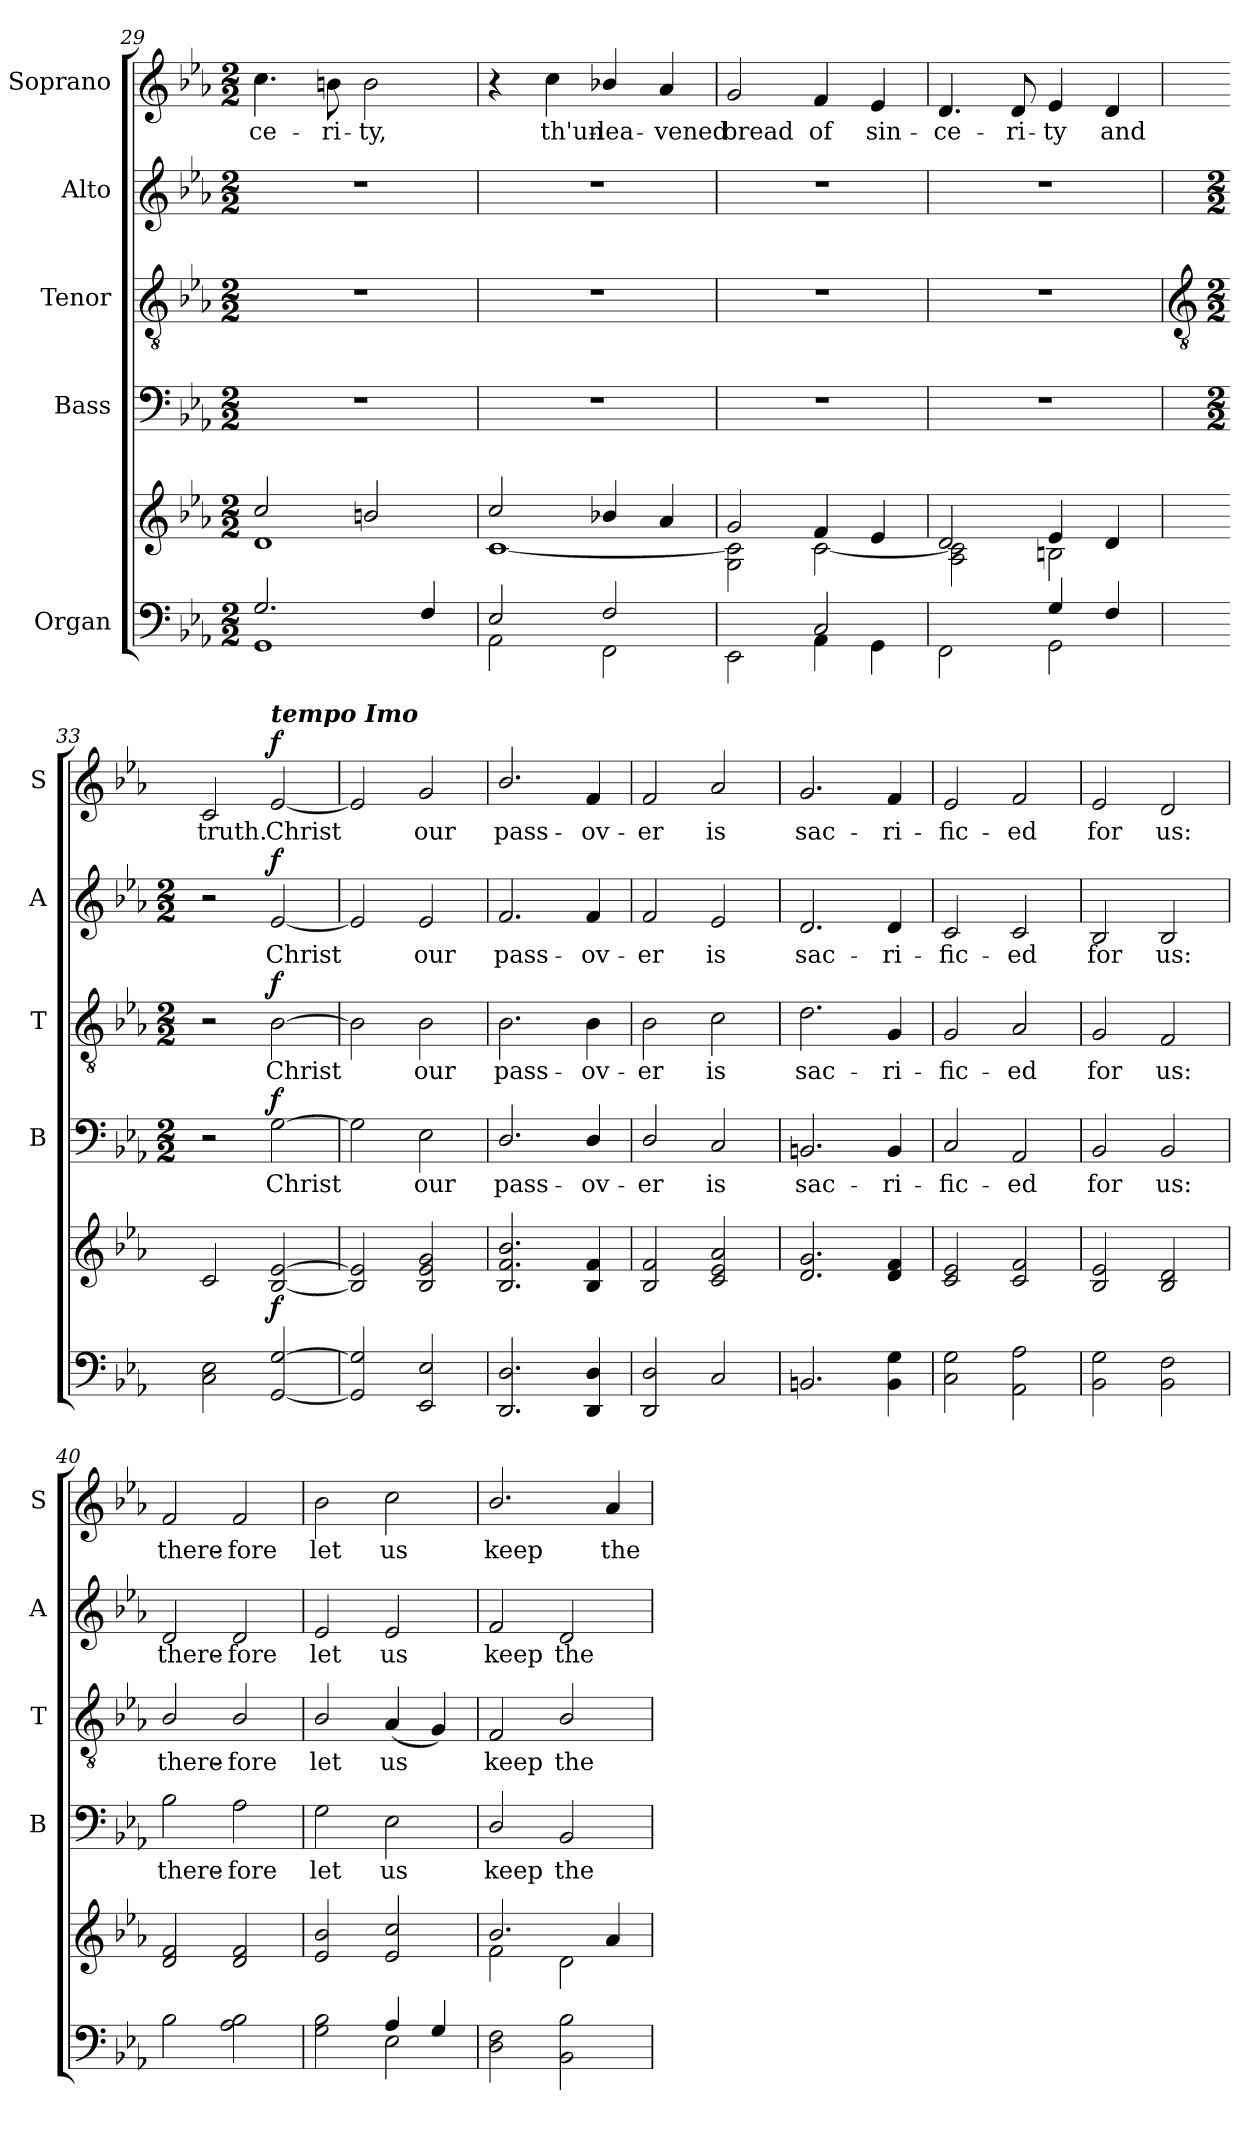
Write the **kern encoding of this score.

**kern	**kern	**dynam	**kern	**text	**dynam	**kern	**text	**dynam	**kern	**text	**dynam	**kern	**text	**dynam
*part5	*part5	*part5	*part4	*part4	*part4	*part3	*part3	*part3	*part2	*part2	*part2	*part1	*part1	*part1
*staff6	*staff5	*staff5/6	*staff4	*staff4	*staff4	*staff3	*staff3	*staff3	*staff2	*staff2	*staff2	*staff1	*staff1	*staff1
*I"Organ	*	*	*I"Bass	*	*	*I"Tenor	*	*	*I"Alto	*	*	*I"Soprano	*	*
*	*	*	*I'B	*	*	*I'T	*	*	*I'A	*	*	*I'S	*	*
*clefF4	*clefG2	*	*clefF4	*	*	*clefGv2	*	*	*clefG2	*	*	*clefG2	*	*
*k[b-e-a-]	*k[b-e-a-]	*	*k[b-e-a-]	*	*	*k[b-e-a-]	*	*	*k[b-e-a-]	*	*	*k[b-e-a-]	*	*
*E-:	*E-:	*	*E-:	*	*	*E-:	*	*	*E-:	*	*	*E-:	*	*
*M2/2	*M2/2	*	*M2/2	*	*	*M2/2	*	*	*M2/2	*	*	*M2/2	*	*
=29	=29	=29	=29	=29	=29	=29	=29	=29	=29	=29	=29	=29	=29	=29
*^	*^	*	*	*	*	*	*	*	*	*	*	*	*	*
!	!	!	!	!	!	!	!	!	!	!	!	!	!	!	!LO:LY:b	!
2.G/	1GG	2cc/	1d	.	1r	.	.	1r	.	.	1r	.	.	4.cc\	-ce-	.
!	!	!	!	!	!	!	!	!	!	!	!	!	!	!	!LO:LY:b	!
.	.	.	.	.	.	.	.	.	.	.	.	.	.	8bn\	-ri-	.
!	!	!	!	!	!	!	!	!	!	!	!	!	!	!	!LO:LY:b	!
.	.	2bn/	.	.	.	.	.	.	.	.	.	.	.	2b\	-ty,	.
4F/	.	.	.	.	.	.	.	.	.	.	.	.	.	.	.	.
=30	=30	=30	=30	=30	=30	=30	=30	=30	=30	=30	=30	=30	=30	=30	=30	=30
2E-/	2AA-\	2cc/	[1c	.	1r	.	.	1r	.	.	1r	.	.	4r	.	.
!	!	!	!	!	!	!	!	!	!	!	!	!	!	!	!LO:LY:b	!
.	.	.	.	.	.	.	.	.	.	.	.	.	.	4cc\	th'un-	.
!	!	!	!	!	!	!	!	!	!	!	!	!	!	!	!LO:LY:b	!
2F/	2FF\	4b-X/	.	.	.	.	.	.	.	.	.	.	.	4b-X/	-lea-	.
!	!	!	!	!	!	!	!	!	!	!	!	!	!	!	!LO:LY:b	!
.	.	4a-/	.	.	.	.	.	.	.	.	.	.	.	4a-/	-vened	.
=31	=31	=31	=31	=31	=31	=31	=31	=31	=31	=31	=31	=31	=31	=31	=31	=31
!	!	!	!	!	!	!	!	!	!	!	!	!	!	!	!LO:LY:b	!
2ryy	2EE-\	2g/	2G\ 2c\]	.	1r	.	.	1r	.	.	1r	.	.	2g/	bread	.
!	!	!	!	!	!	!	!	!	!	!	!	!	!	!	!LO:LY:b	!
2C/	4AA-\	4f/	[2c\	.	.	.	.	.	.	.	.	.	.	4f/	of	.
!	!	!	!	!	!	!	!	!	!	!	!	!	!	!	!LO:LY:b	!
.	4GG\	4e-/	.	.	.	.	.	.	.	.	.	.	.	4e-/	sin-	.
=32	=32	=32	=32	=32	=32	=32	=32	=32	=32	=32	=32	=32	=32	=32	=32	=32
!	!	!	!	!	!	!	!	!	!	!	!	!	!	!	!LO:LY:b	!
2ryy	2FF\	2d/	2A-\ 2c\]	.	1r	.	.	1r	.	.	1r	.	.	4.d/	-ce-	.
!	!	!	!	!	!	!	!	!	!	!	!	!	!	!	!LO:LY:b	!
.	.	.	.	.	.	.	.	.	.	.	.	.	.	8d/	-ri-	.
!	!	!	!	!	!	!	!	!	!	!	!	!	!	!	!LO:LY:b	!
4G/	2GG\	4e-/	2Bn\	.	.	.	.	.	.	.	.	.	.	4e-/	-ty	.
!	!	!	!	!	!	!	!	!	!	!	!	!	!	!	!LO:LY:b	!
4F/	.	4d/	.	.	.	.	.	.	.	.	.	.	.	4d/	and	.
*v	*v	*	*	*	*	*	*	*	*	*	*	*	*	*	*	*
*	*v	*v	*	*	*	*	*	*	*	*	*	*	*	*	*
!!LO:LB:g=z
=33	=33	=33	=33	=33	=33	=33	=33	=33	=33	=33	=33	=33	=33	=33
*	*	*	*	*	*	*clefGv2	*	*	*	*	*	*	*	*
*	*	*	*M2/2	*	*	*M2/2	*	*	*M2/2	*	*	*	*	*
!	!	!	!	!	!	!	!	!	!	!	!	!	!LO:LY:b	!
2C\ 2E-\	2c/	.	2r	.	.	2r	.	.	2r	.	.	2c/	truth.	.
*	*	*	*	*	*	*	*	*	*	*	*	*MM132	*	*
!	!	!	!	!	!	!	!	!	!	!	!	!LO:TX:a:Bi:t=tempo Imo	!	!
!	!	!LO:DY:b	!	!LO:LY:b	!LO:DY:b	!	!LO:LY:b	!LO:DY:b	!	!LO:LY:b	!LO:DY:b	!	!LO:LY:b	!LO:DY:b
[2GG/ [2G/	[2B-/ [2e-/	f	[2G\	Christ	f	[2B-\	Christ	f	[2e-/	Christ	f	[2e-/	Christ	f
=34	=34	=34	=34	=34	=34	=34	=34	=34	=34	=34	=34	=34	=34	=34
2GG/] 2G/]	2B-/] 2e-/]	.	2G\]	.	.	2B-\]	.	.	2e-/]	.	.	2e-/]	.	.
!	!	!	!	!LO:LY:b	!	!	!LO:LY:b	!	!	!LO:LY:b	!	!	!LO:LY:b	!
2EE-/ 2E-/	2B-/ 2e-/ 2g/	.	2E-\	our	.	2B-\	our	.	2e-/	our	.	2g/	our	.
=35	=35	=35	=35	=35	=35	=35	=35	=35	=35	=35	=35	=35	=35	=35
!	!	!	!	!LO:LY:b	!	!	!LO:LY:b	!	!	!LO:LY:b	!	!	!LO:LY:b	!
2.DD/ 2.D/	2.B-/ 2.f/ 2.b-/	.	2.D/	pass-	.	2.B-\	pass-	.	2.f/	pass-	.	2.b-/	pass-	.
!	!	!	!	!LO:LY:b	!	!	!LO:LY:b	!	!	!LO:LY:b	!	!	!LO:LY:b	!
4DD/ 4D/	4B-/ 4f/	.	4D/	-ov-	.	4B-\	-ov-	.	4f/	-ov-	.	4f/	-ov-	.
=36	=36	=36	=36	=36	=36	=36	=36	=36	=36	=36	=36	=36	=36	=36
!	!	!	!	!LO:LY:b	!	!	!LO:LY:b	!	!	!LO:LY:b	!	!	!LO:LY:b	!
2DD/ 2D/	2B-/ 2f/	.	2D/	-er	.	2B-\	-er	.	2f/	-er	.	2f/	-er	.
!	!	!	!	!LO:LY:b	!	!	!LO:LY:b	!	!	!LO:LY:b	!	!	!LO:LY:b	!
2C/	2c/ 2e-/ 2a-/	.	2C/	is	.	2c\	is	.	2e-/	is	.	2a-/	is	.
=37	=37	=37	=37	=37	=37	=37	=37	=37	=37	=37	=37	=37	=37	=37
!	!	!	!	!LO:LY:b	!	!	!LO:LY:b	!	!	!LO:LY:b	!	!	!LO:LY:b	!
2.BBn/	2.d/ 2.g/	.	2.BBn/	sac-	.	2.d\	sac-	.	2.d/	sac-	.	2.g/	sac-	.
!	!	!	!	!LO:LY:b	!	!	!LO:LY:b	!	!	!LO:LY:b	!	!	!LO:LY:b	!
4BB\ 4G\	4d/ 4f/	.	4BB/	-ri-	.	4G/	-ri-	.	4d/	-ri-	.	4f/	-ri-	.
=38	=38	=38	=38	=38	=38	=38	=38	=38	=38	=38	=38	=38	=38	=38
!	!	!	!	!LO:LY:b	!	!	!LO:LY:b	!	!	!LO:LY:b	!	!	!LO:LY:b	!
2C\ 2G\	2c/ 2e-/	.	2C/	-fic-	.	2G/	-fic-	.	2c/	-fic-	.	2e-/	-fic-	.
!	!	!	!	!LO:LY:b	!	!	!LO:LY:b	!	!	!LO:LY:b	!	!	!LO:LY:b	!
2AA-\ 2A-\	2c/ 2f/	.	2AA-/	-ed	.	2A-/	-ed	.	2c/	-ed	.	2f/	-ed	.
=39	=39	=39	=39	=39	=39	=39	=39	=39	=39	=39	=39	=39	=39	=39
!	!	!	!	!LO:LY:b	!	!	!LO:LY:b	!	!	!LO:LY:b	!	!	!LO:LY:b	!
2BB-\ 2G\	2B-/ 2e-/	.	2BB-/	for	.	2G/	for	.	2B-/	for	.	2e-/	for	.
!	!	!	!	!LO:LY:b	!	!	!LO:LY:b	!	!	!LO:LY:b	!	!	!LO:LY:b	!
2BB-\ 2F\	2B-/ 2d/	.	2BB-/	us:	.	2F/	us:	.	2B-/	us:	.	2d/	us:	.
=40	=40	=40	=40	=40	=40	=40	=40	=40	=40	=40	=40	=40	=40	=40
!	!	!	!	!LO:LY:b	!	!	!LO:LY:b	!	!	!LO:LY:b	!	!	!LO:LY:b	!
2B-\	2d/ 2f/	.	2B-\	there-	.	2B-/	there-	.	2d/	there-	.	2f/	there-	.
!	!	!	!	!LO:LY:b	!	!	!LO:LY:b	!	!	!LO:LY:b	!	!	!LO:LY:b	!
2A-\ 2B-\	2d/ 2f/	.	2A-\	-fore	.	2B-/	-fore	.	2d/	-fore	.	2f/	-fore	.
!!LO:PB:g=z
=41	=41	=41	=41	=41	=41	=41	=41	=41	=41	=41	=41	=41	=41	=41
*	*	*	*	*	*	*	*	*	*	*	*	*MM132	*	*
*^	*^	*	*	*	*	*	*	*	*	*	*	*	*	*
!	!	!	!	!	!	!LO:LY:b	!	!	!LO:LY:b	!	!	!LO:LY:b	!	!	!LO:LY:b	!
2ryy	2G\ 2B-\	2e-/ 2b-/	1ryy	.	2G\	let	.	2B-/	let	.	2e-/	let	.	2b-\	let	.
!	!	!	!	!	!	!LO:LY:b	!	!	!LO:LY:b	!	!	!LO:LY:b	!	!	!LO:LY:b	!
4A-/	2E-\	2e-/ 2cc/	.	.	2E-\	us	.	(<4A-/	us	.	2e-/	us	.	2cc\	us	.
4G/	.	.	.	.	.	.	.	4G/)	.	.	.	.	.	.	.	.
=42	=42	=42	=42	=42	=42	=42	=42	=42	=42	=42	=42	=42	=42	=42	=42	=42
!	!	!	!	!	!	!LO:LY:b	!	!	!LO:LY:b	!	!	!LO:LY:b	!	!	!LO:LY:b	!
1ryy	2D\ 2F\	2.b-/	2f\	.	2D/	keep	.	2F/	keep	.	2f/	keep	.	2.b-/	keep	.
!	!	!	!	!	!	!LO:LY:b	!	!	!LO:LY:b	!	!	!LO:LY:b	!	!	!	!
.	2BB-\ 2B-\	.	2d\	.	2BB-/	the	.	2B-/	the	.	2d/	the	.	.	.	.
!	!	!	!	!	!	!	!	!	!	!	!	!	!	!	!LO:LY:b	!
.	.	4a-/	.	.	.	.	.	.	.	.	.	.	.	4a-/	the	.
*v	*v	*	*	*	*	*	*	*	*	*	*	*	*	*	*	*
*	*v	*v	*	*	*	*	*	*	*	*	*	*	*	*	*
=	=	=	=	=	=	=	=	=	=	=	=	=	=	=
*-	*-	*-	*-	*-	*-	*-	*-	*-	*-	*-	*-	*-	*-	*-
